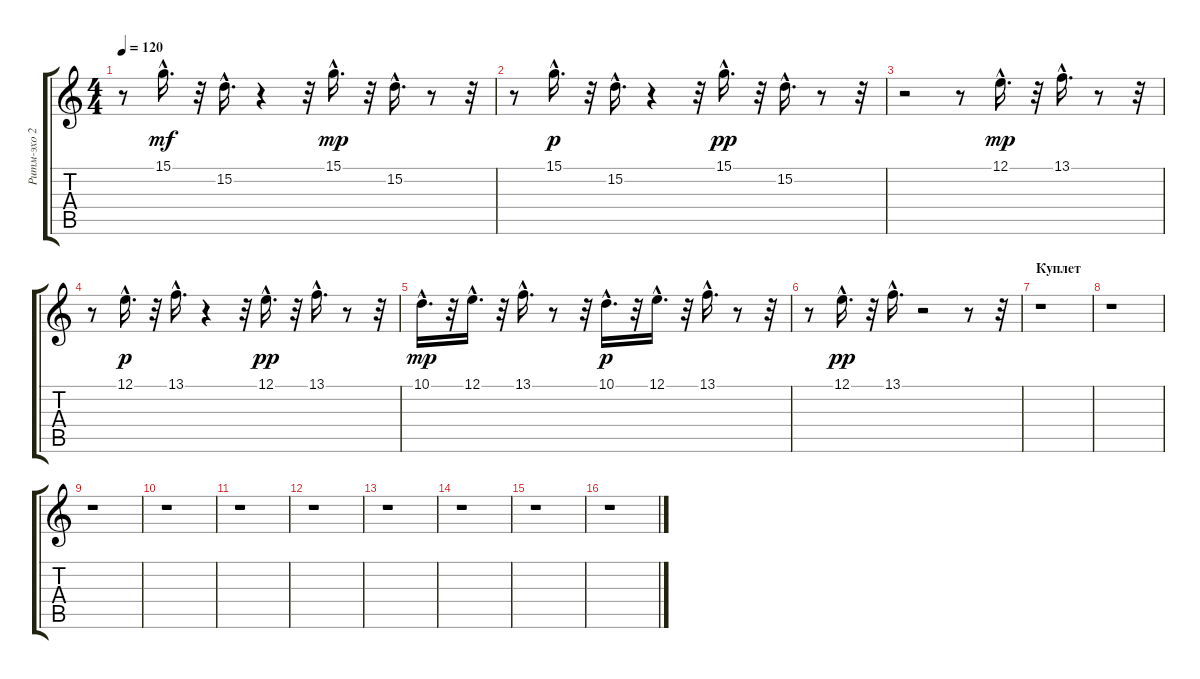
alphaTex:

\track ("Ритм-эхо 2" "Ритм-эхо 2") {instrument brightacousticpiano}
\staff {score tabs}
\tuning (E4 B3 G3 D3 A2 E2) {hide}
\ts (4 4)
\tempo 120
\clef g2
\ks c
r.8{dy pp} 15.1{hac}.16{d dy mf} r.32 15.2{hac}.16{d} r.4 r.32 15.1{hac}.16{d dy mp} r.32 15.2{hac}.16{d} r.8 r.32 |
r.8 15.1{hac}.16{d dy p} r.32 15.2{hac}.16{d} r.4 r.32 15.1{hac}.16{d dy pp} r.32 15.2{hac}.16{d} r.8 r.32 |
r.2 r.8 12.1{hac}.16{d dy mp} r.32 13.1{hac}.16{d} r.8 r.32 |
r.8 12.1{hac}.16{d dy p} r.32 13.1{hac}.16{d} r.4 r.32 12.1{hac}.16{d dy pp} r.32 13.1{hac}.16{d} r.8 r.32 |
10.1{hac}.16{d dy mp} r.32 12.1{hac}.16{d} r.32 13.1{hac}.16{d} r.8 r.32 10.1{hac}.16{d dy p} r.32 12.1{hac}.16{d} r.32 13.1{hac}.16{d} r.8 r.32 |
r.8 12.1{hac}.16{d dy pp} r.32 13.1{hac}.16{d} r.2 r.8 r.32 |
\section ("" "Куплет")
r.1 |
r.1 |
r.1 |
r.1 |
r.1 |
r.1 |
r.1 |
r.1 |
r.1 |
r.1
